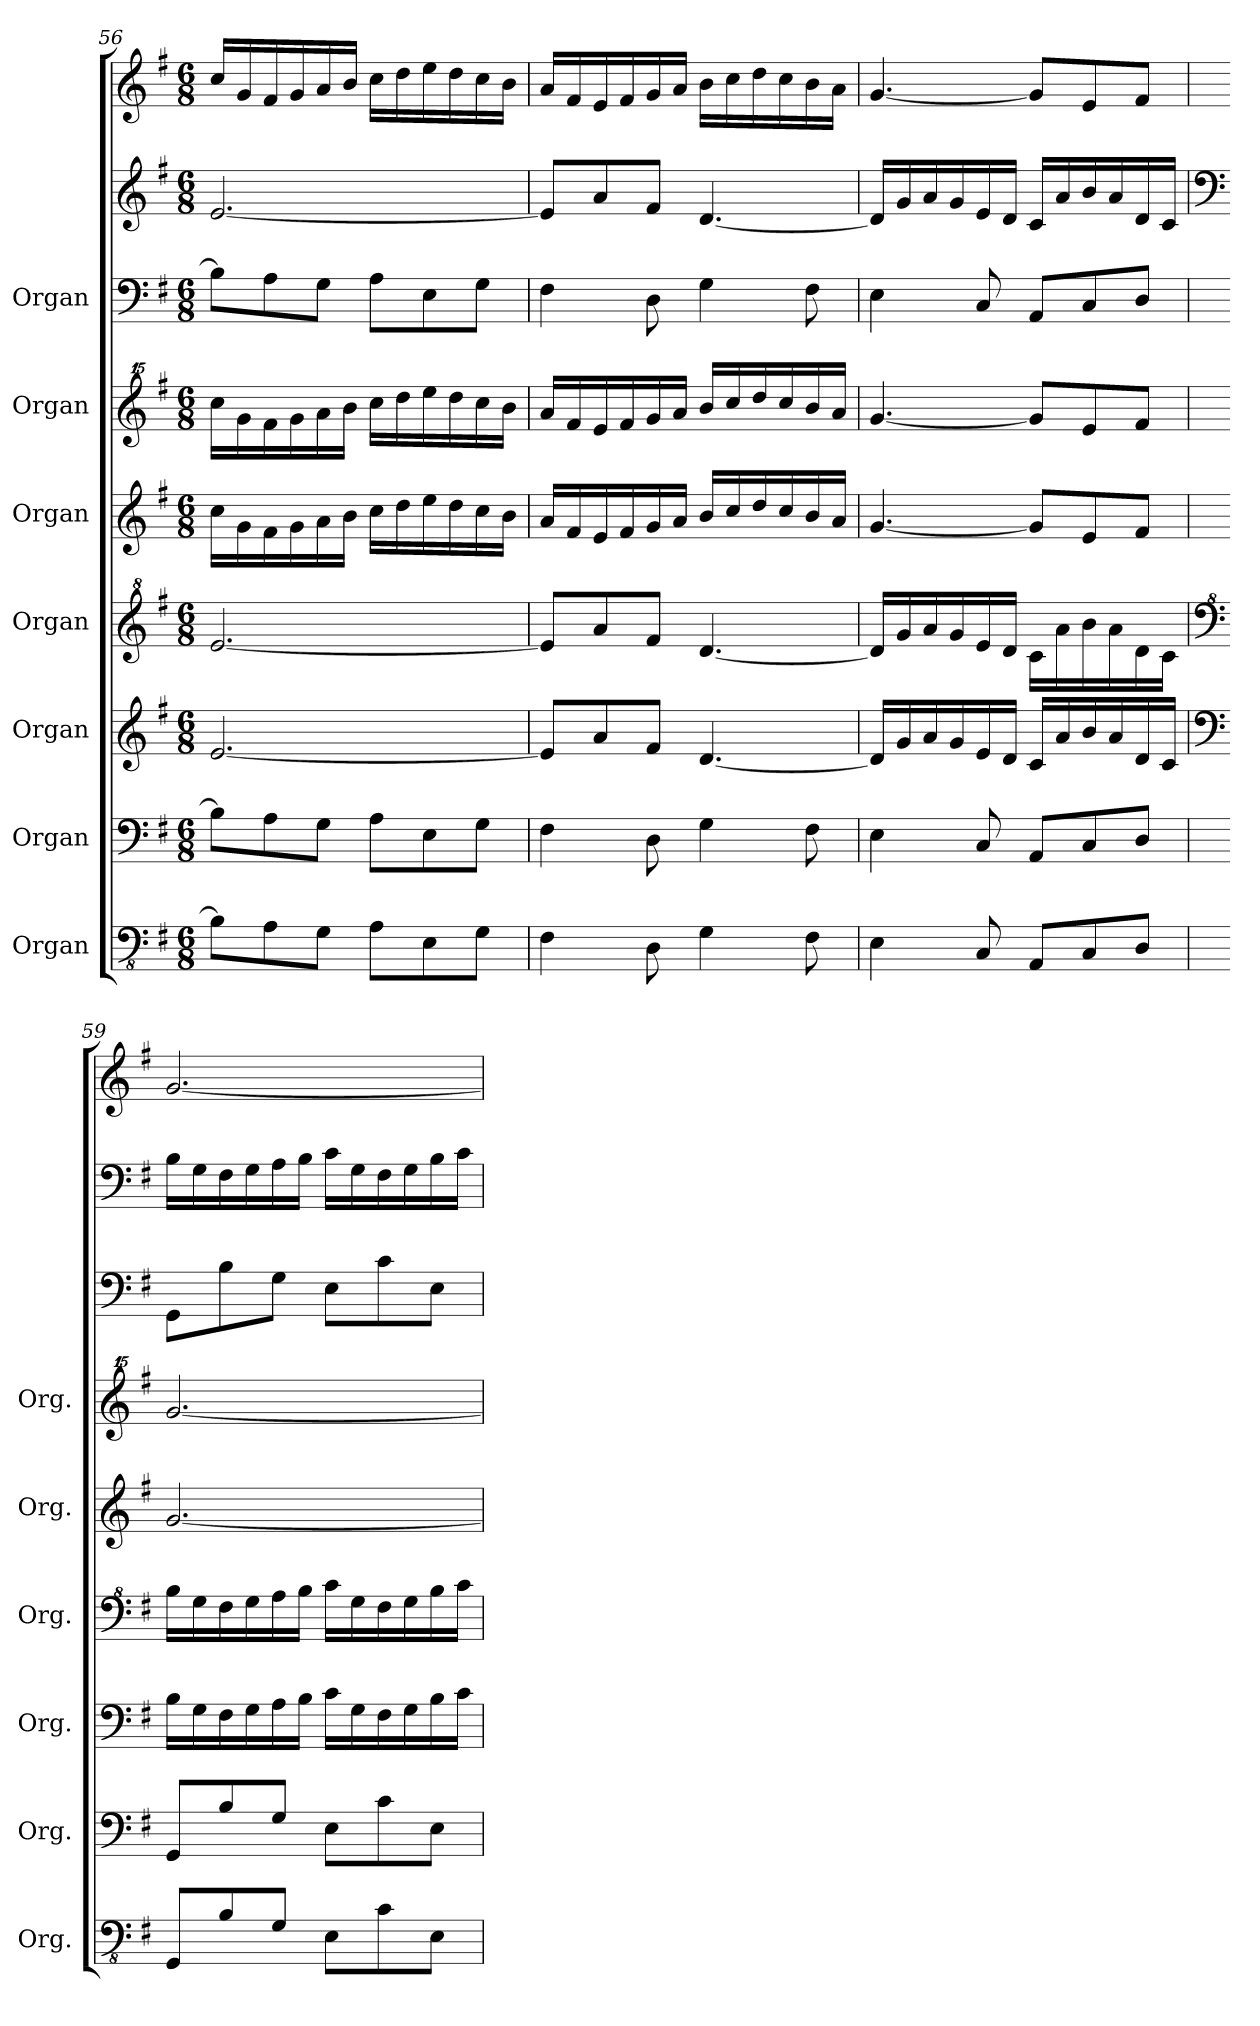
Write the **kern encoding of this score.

**kern	**kern	**kern	**kern	**kern	**kern	**kern	**kern	**kern
*part7	*part6	*part5	*part4	*part3	*part2	*part1	*part1	*part1
*staff9	*staff8	*staff7	*staff6	*staff5	*staff4	*staff3	*staff2	*staff1
*I"Organ	*I"Organ	*I"Organ	*I"Organ	*I"Organ	*I"Organ	*I"Organ	*	*
*I'Org.	*I'Org.	*I'Org.	*I'Org.	*I'Org.	*I'Org.	*	*	*
*clefFv4	*clefF4	*clefG2	*clefG^2	*clefG2	*clefG^^2	*clefF4	*clefG2	*clefG2
*k[f#]	*k[f#]	*k[f#]	*k[f#]	*k[f#]	*k[f#]	*k[f#]	*k[f#]	*k[f#]
*M6/8	*M6/8	*M6/8	*M6/8	*M6/8	*M6/8	*M6/8	*M6/8	*M6/8
=56	=56	=56	=56	=56	=56	=56	=56	=56
8BB\L]	8B\L]	[2.e/	[2.ee/	16cc\LL	16cccc\LL	8B\L]	[2.e/	16cc/LL
.	.	.	.	16g\	16ggg\	.	.	16g/
8AA\	8A\	.	.	16f#\	16fff#\	8A\	.	16f#/
.	.	.	.	16g\	16ggg\	.	.	16g/
8GG\J	8G\J	.	.	16a\	16aaa\	8G\J	.	16a/
.	.	.	.	16b\JJ	16bbb\JJ	.	.	16b/JJ
8AA\L	8A\L	.	.	16cc\LL	16cccc\LL	8A\L	.	16cc\LL
.	.	.	.	16dd\	16dddd\	.	.	16dd\
8EE\	8E\	.	.	16ee\	16eeee\	8E\	.	16ee\
.	.	.	.	16dd\	16dddd\	.	.	16dd\
8GG\J	8G\J	.	.	16cc\	16cccc\	8G\J	.	16cc\
.	.	.	.	16b\JJ	16bbb\JJ	.	.	16b\JJ
=57	=57	=57	=57	=57	=57	=57	=57	=57
4FF#\	4F#\	8e/L]	8ee/L]	16a/LL	16aaa/LL	4F#\	8e/L]	16a/LL
.	.	.	.	16f#/	16fff#/	.	.	16f#/
.	.	8a/	8aa/	16e/	16eee/	.	8a/	16e/
.	.	.	.	16f#/	16fff#/	.	.	16f#/
8DD\	8D\	8f#/J	8ff#/J	16g/	16ggg/	8D\	8f#/J	16g/
.	.	.	.	16a/JJ	16aaa/JJ	.	.	16a/JJ
4GG\	4G\	[4.d/	[4.dd/	16b/LL	16bbb/LL	4G\	[4.d/	16b\LL
.	.	.	.	16cc/	16cccc/	.	.	16cc\
.	.	.	.	16dd/	16dddd/	.	.	16dd\
.	.	.	.	16cc/	16cccc/	.	.	16cc\
8FF#\	8F#\	.	.	16b/	16bbb/	8F#\	.	16b\
.	.	.	.	16a/JJ	16aaa/JJ	.	.	16a\JJ
=58	=58	=58	=58	=58	=58	=58	=58	=58
4EE\	4E\	16d/LL]	16dd/LL]	[4.g/	[4.ggg/	4E\	16d/LL]	[4.g/
.	.	16g/	16gg/	.	.	.	16g/	.
.	.	16a/	16aa/	.	.	.	16a/	.
.	.	16g/	16gg/	.	.	.	16g/	.
8CC/	8C/	16e/	16ee/	.	.	8C/	16e/	.
.	.	16d/JJ	16dd/JJ	.	.	.	16d/JJ	.
8AAA/L	8AA/L	16c/LL	16cc\LL	8g/L]	8ggg/L]	8AA/L	16c/LL	8g/L]
.	.	16a/	16aa\	.	.	.	16a/	.
8CC/	8C/	16b/	16bb\	8e/	8eee/	8C/	16b/	8e/
.	.	16a/	16aa\	.	.	.	16a/	.
8DD/J	8D/J	16d/	16dd\	8f#/J	8fff#/J	8D/J	16d/	8f#/J
.	.	16c/JJ	16cc\JJ	.	.	.	16c/JJ	.
!!LO:PB:g=z
=59	=59	=59	=59	=59	=59	=59	=59	=59
*	*	*clefF4	*clefF^4	*	*	*	*clefF4	*
8GGG/L	8GG/L	16B\LL	16b\LL	[2.g/	[2.ggg/	8GG\L	16B\LL	[2.g/
.	.	16G\	16g\	.	.	.	16G\	.
8BB/	8B/	16F#\	16f#\	.	.	8B\	16F#\	.
.	.	16G\	16g\	.	.	.	16G\	.
8GG/J	8G/J	16A\	16a\	.	.	8G\J	16A\	.
.	.	16B\JJ	16b\JJ	.	.	.	16B\JJ	.
8EE\L	8E\L	16c\LL	16cc\LL	.	.	8E\L	16c\LL	.
.	.	16G\	16g\	.	.	.	16G\	.
8C\	8c\	16F#\	16f#\	.	.	8c\	16F#\	.
.	.	16G\	16g\	.	.	.	16G\	.
8EE\J	8E\J	16B\	16b\	.	.	8E\J	16B\	.
.	.	16c\JJ	16cc\JJ	.	.	.	16c\JJ	.
=	=	=	=	=	=	=	=	=
*-	*-	*-	*-	*-	*-	*-	*-	*-
